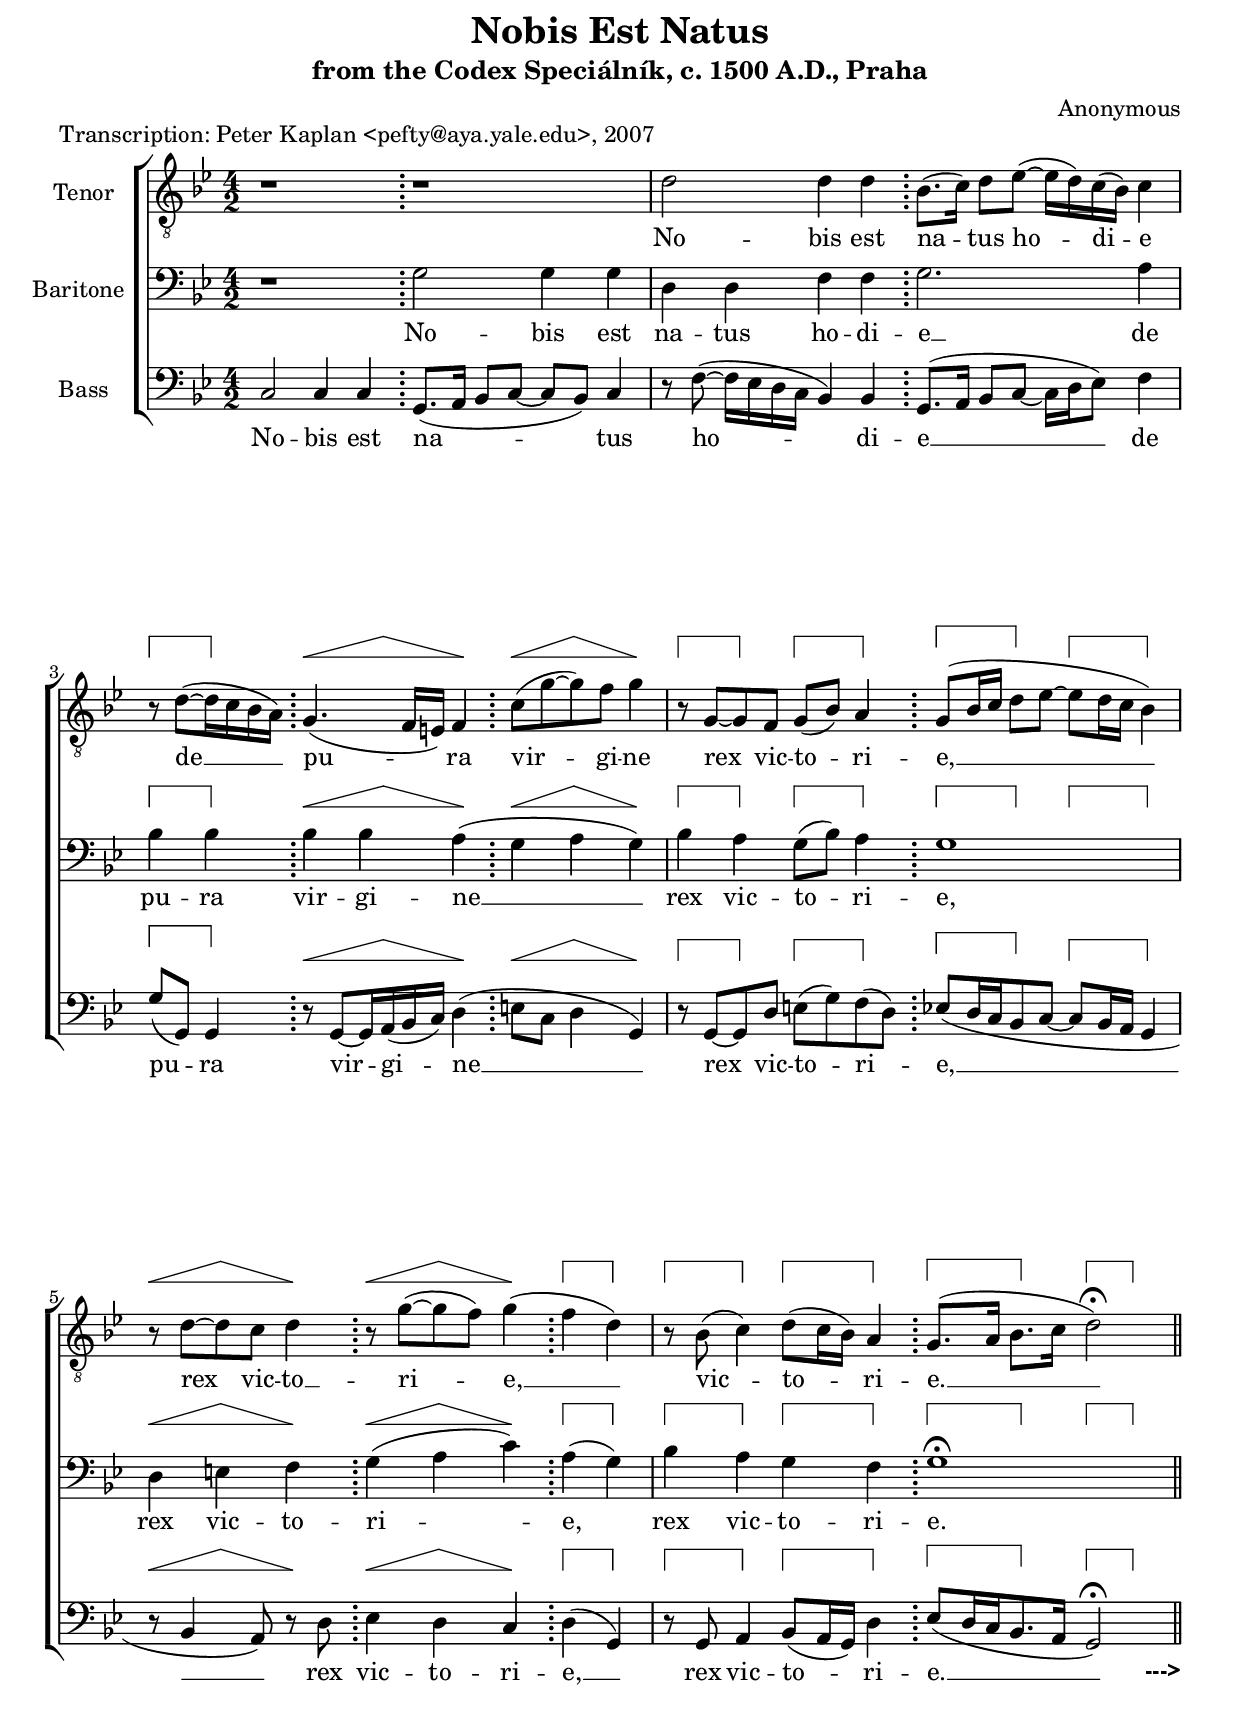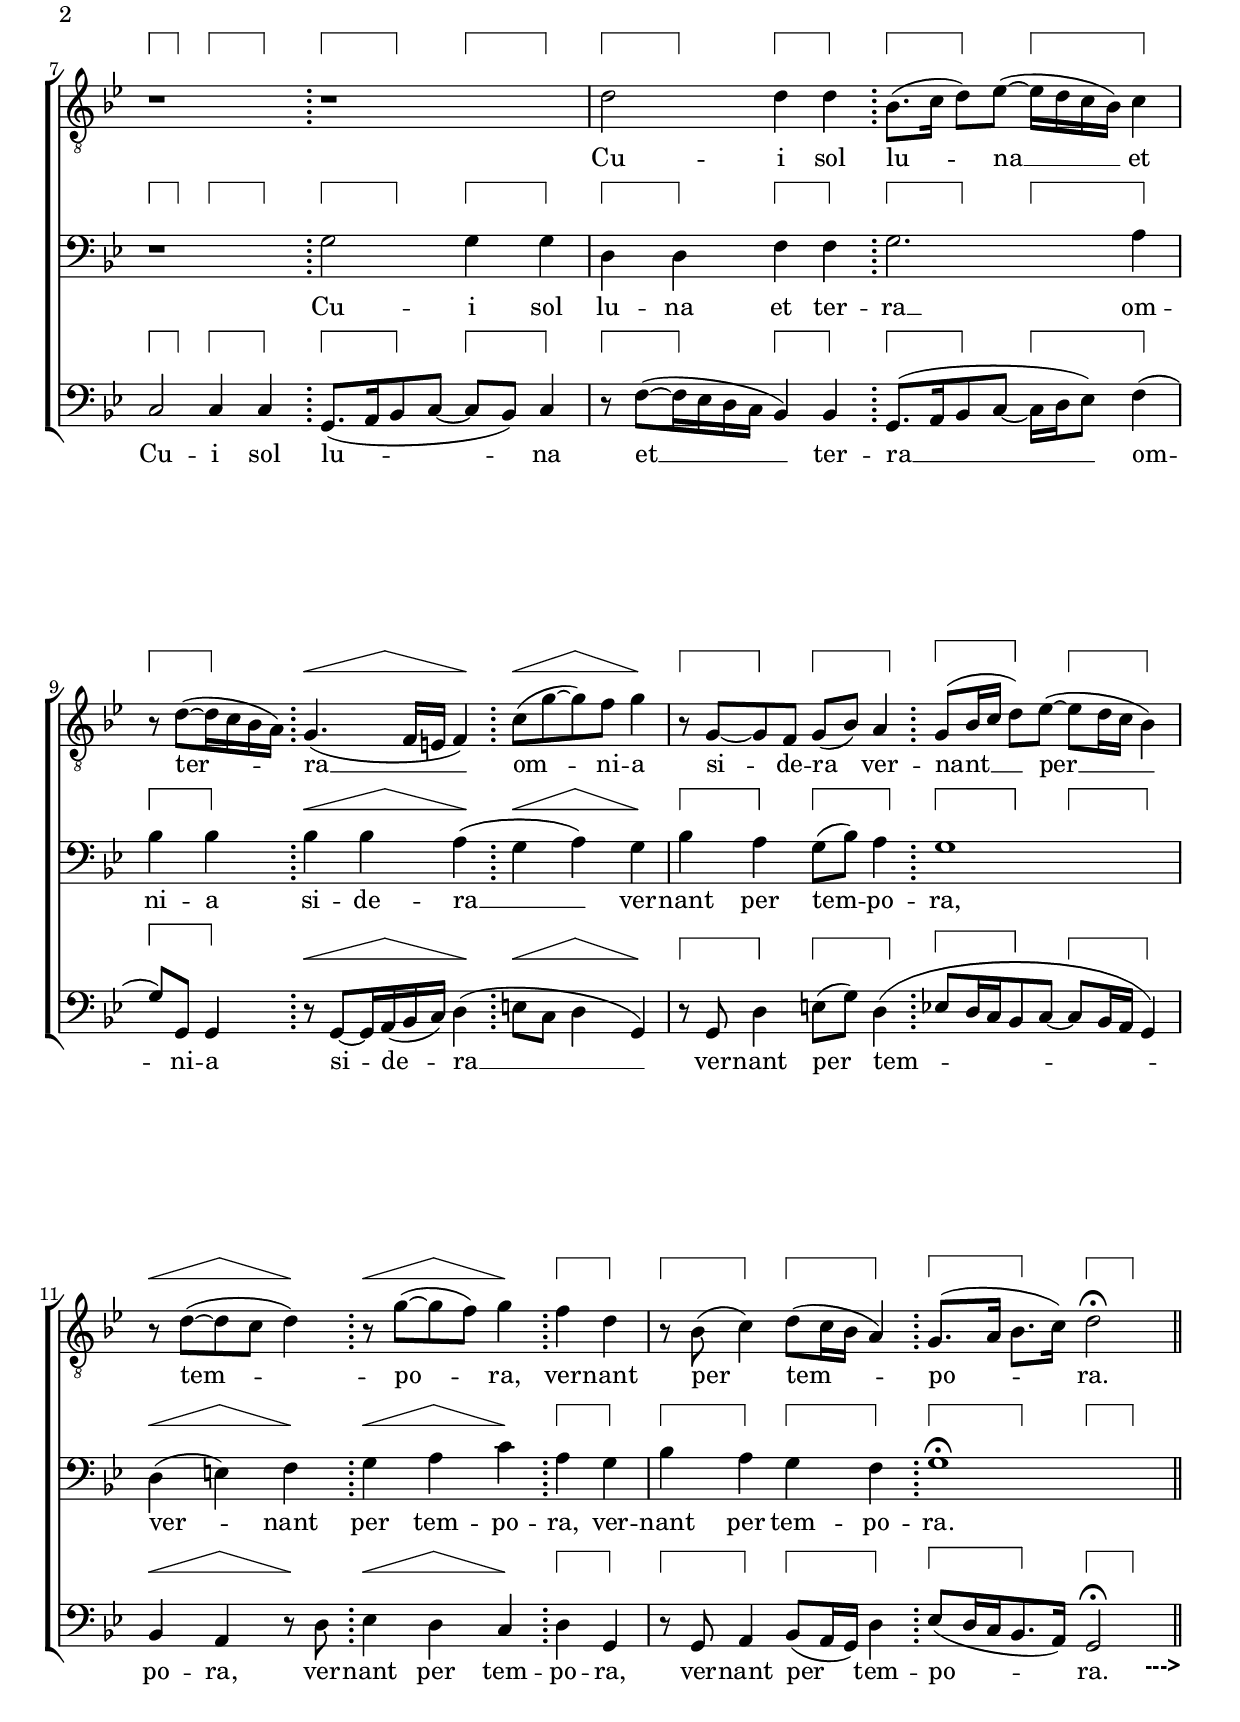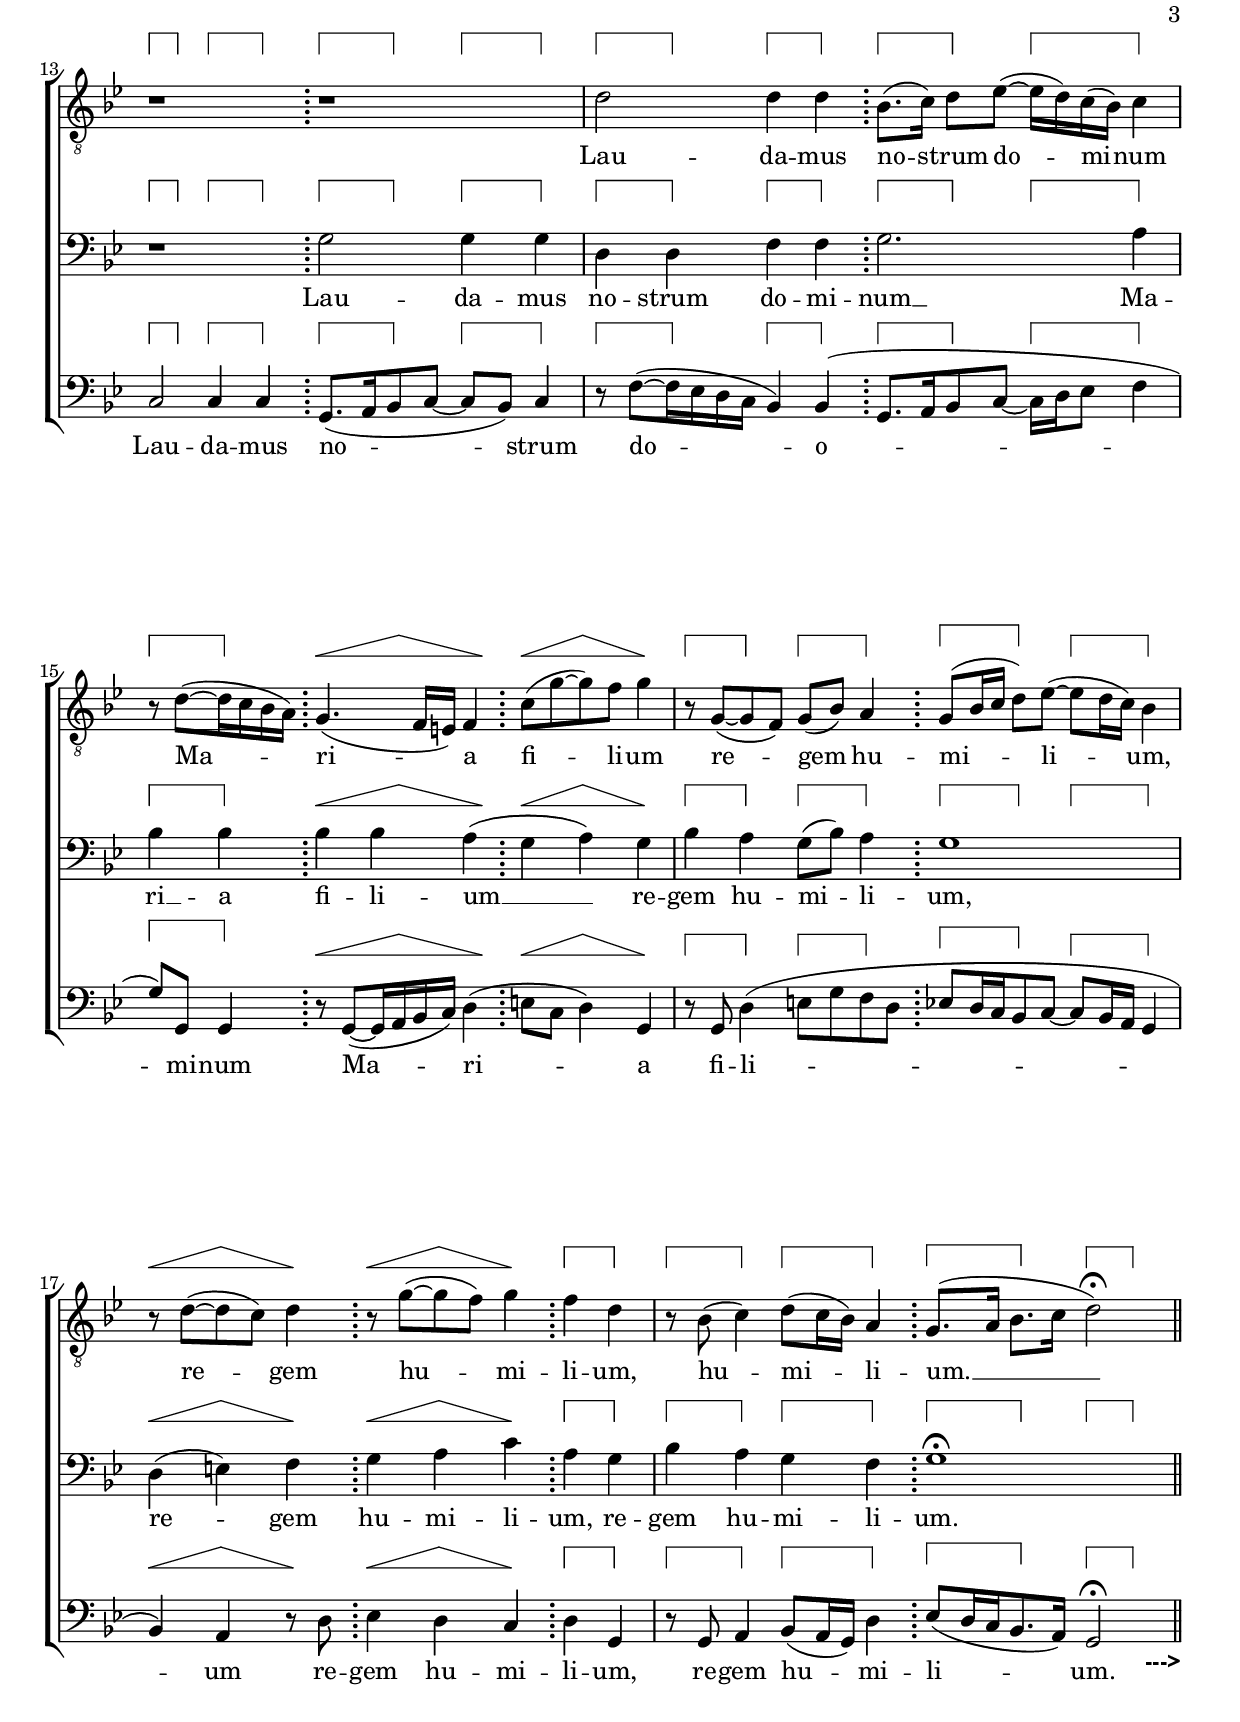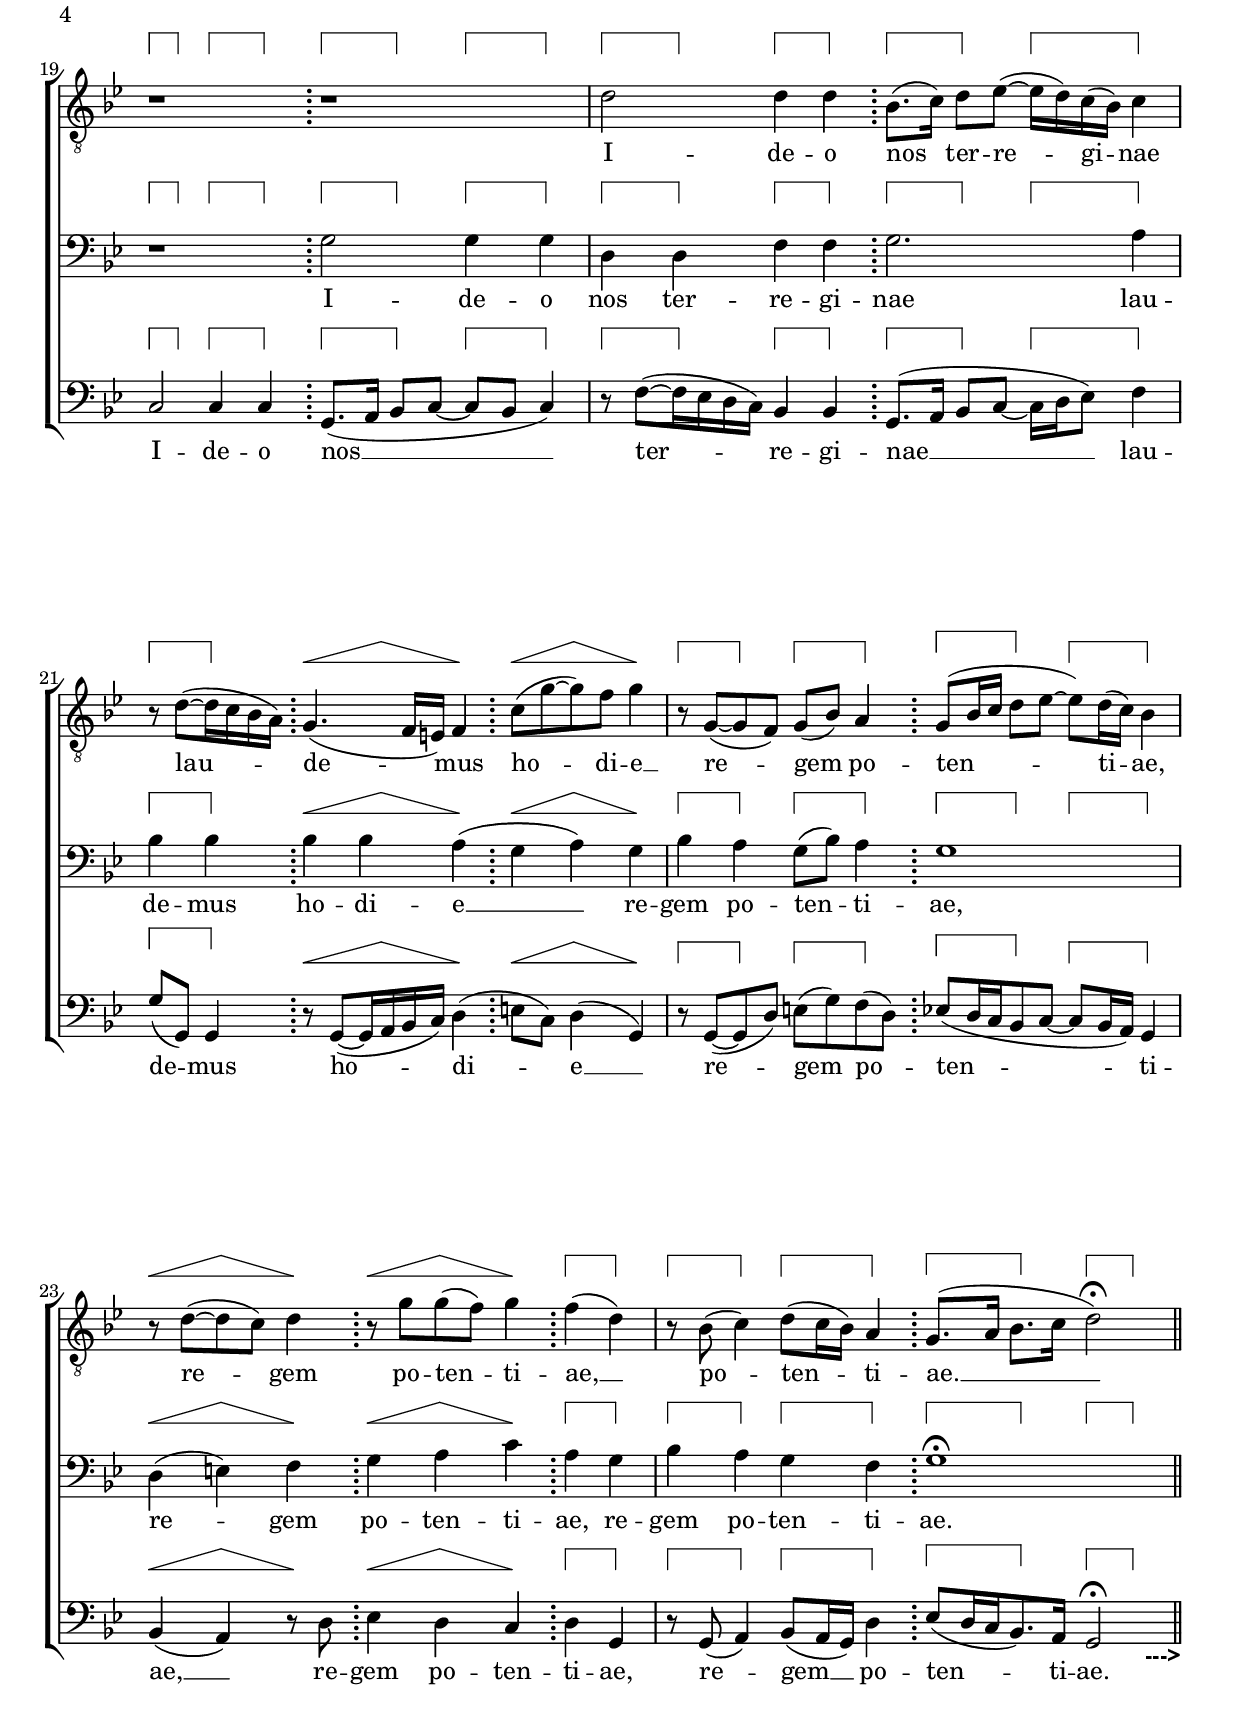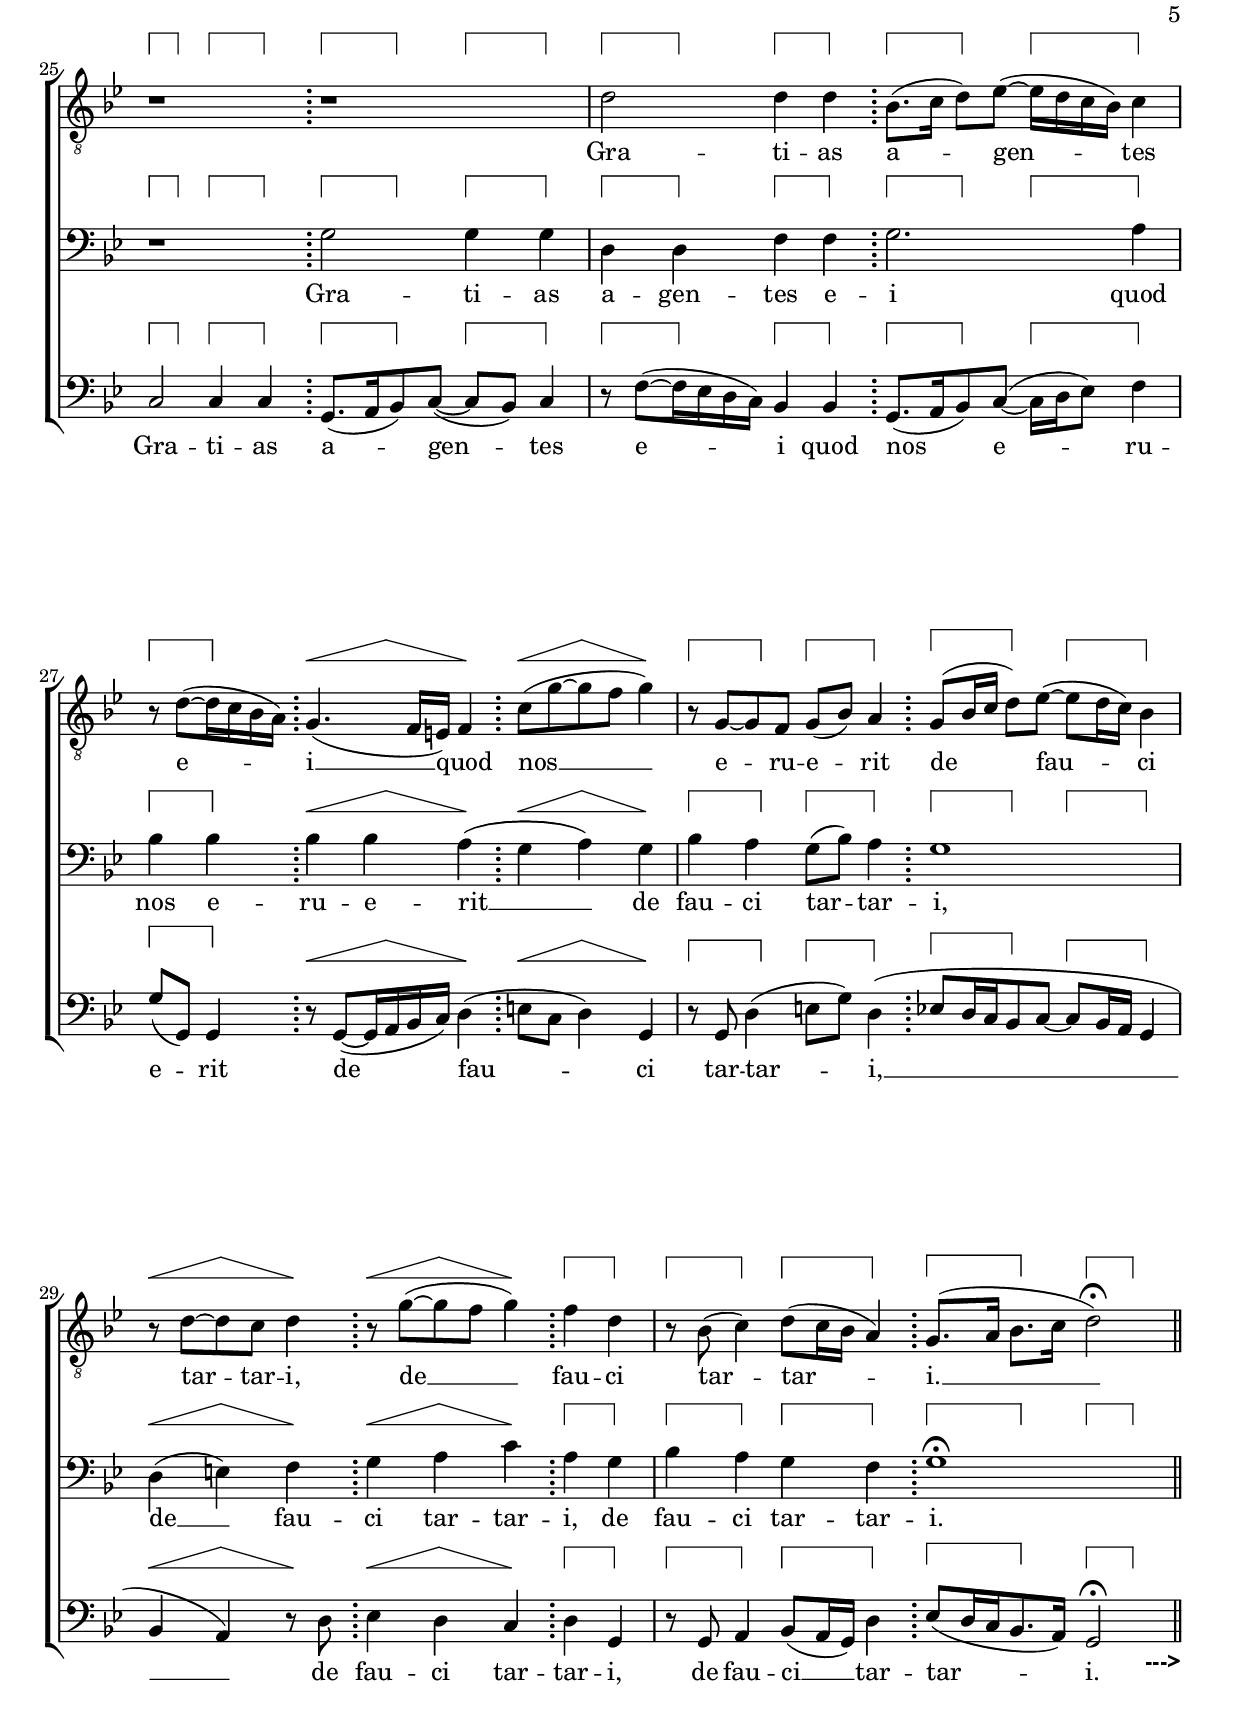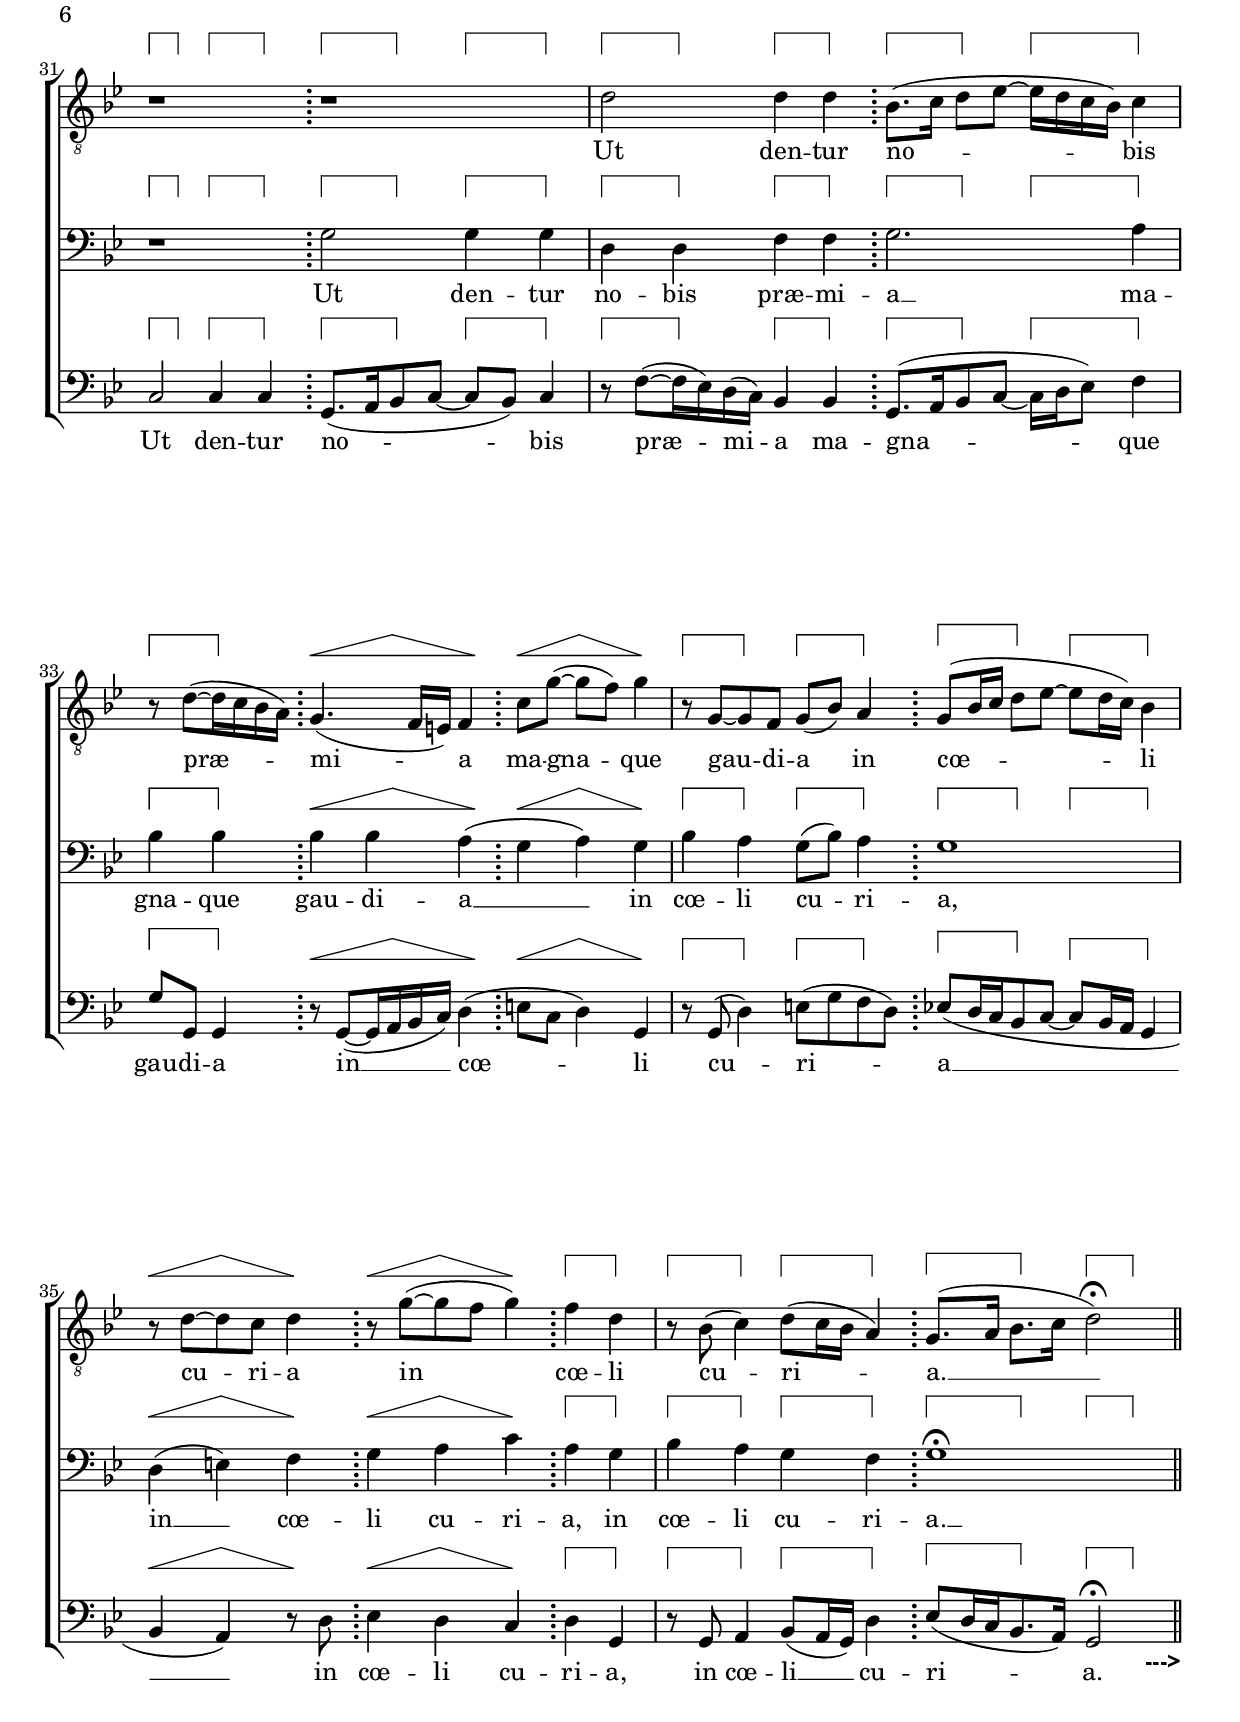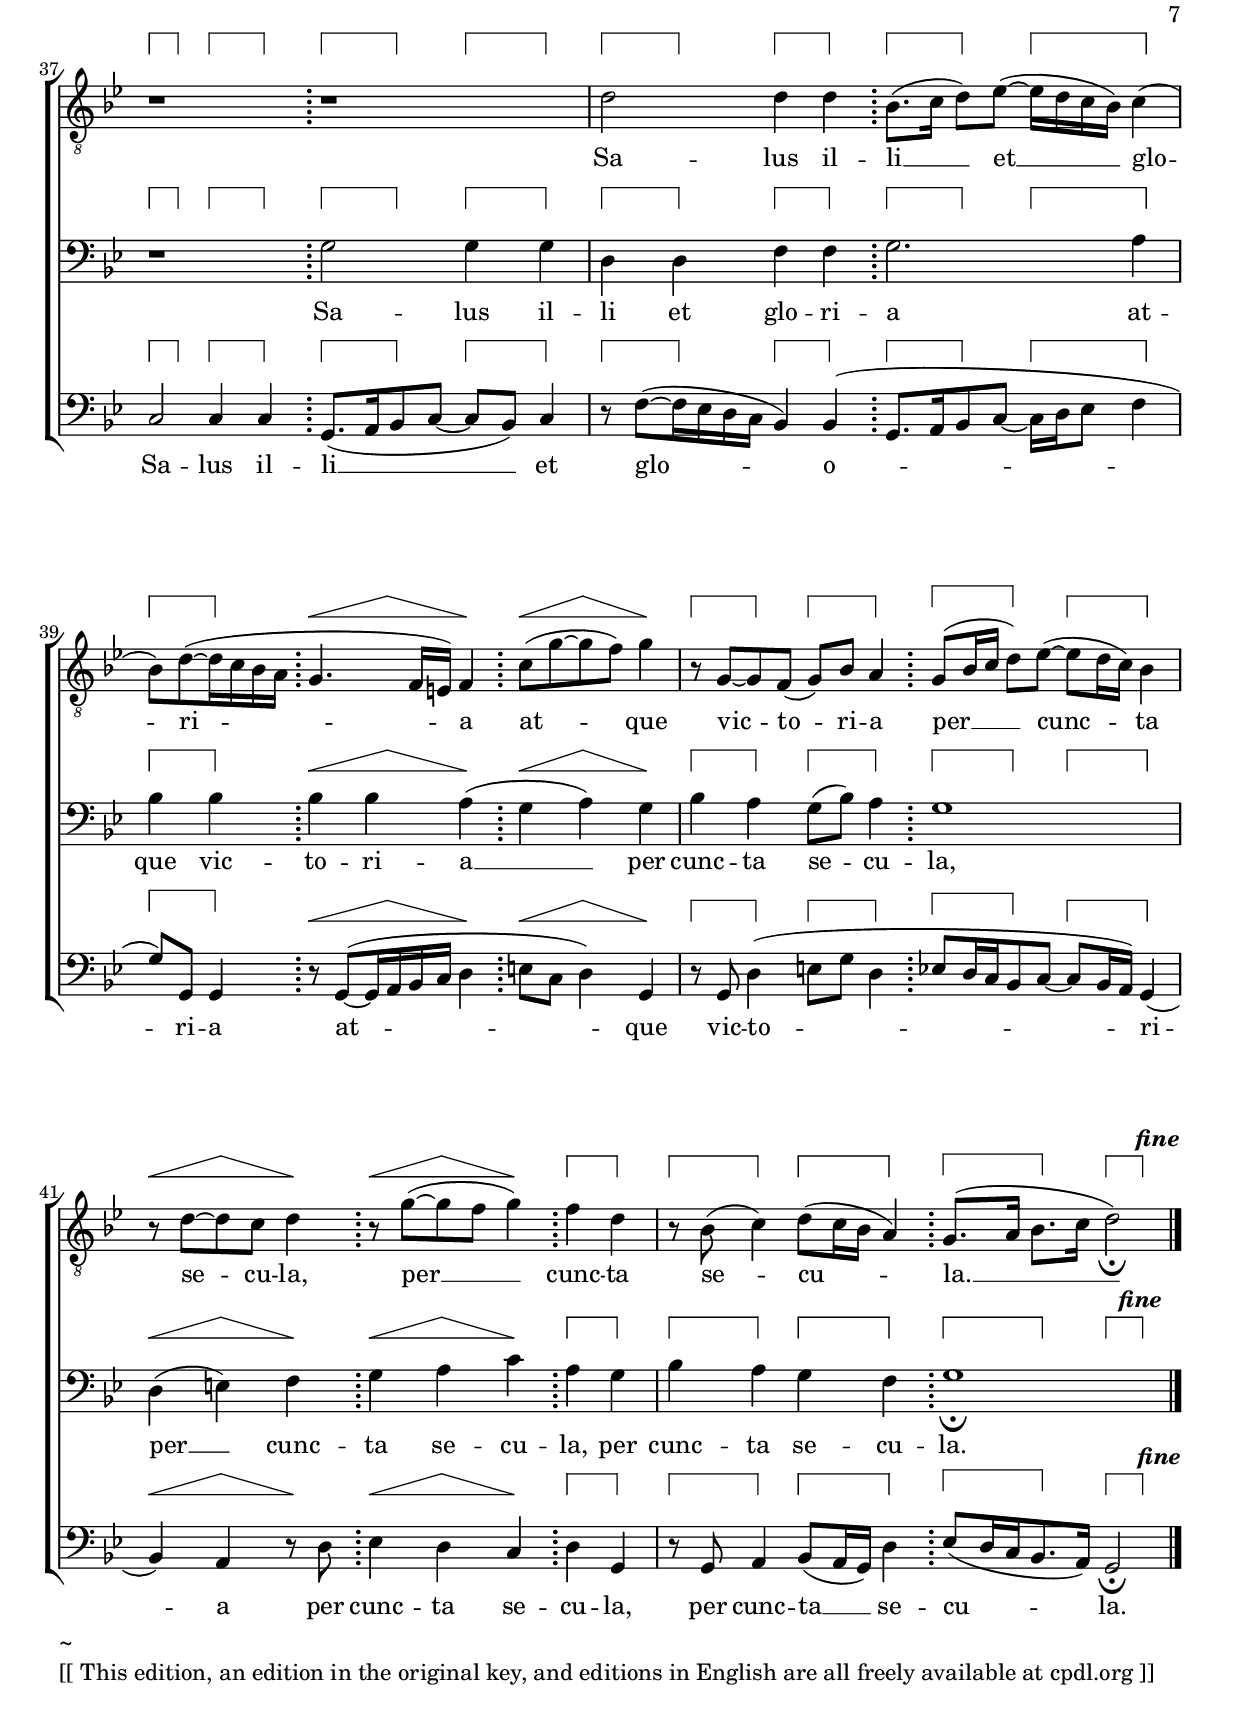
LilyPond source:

     \version "2.10.10"
\paper {
  between-system-space = 5\cm
  between-system-padding = #5
  bottom-margin = 1\cm
  top-margin = 0.1\cm
  ragged-bottom=##f
  % ragged-last-bottom=##f
  system-count = #21
  systemSeparatorMarkup = ""
}

\layout {
         % ragged-last = ##t
         \context { 
 % *** TO REMOVE MEASURE GROUPINGS, REMOVE NEXT LINE OF CODE ***
                   \Staff \consists "Measure_grouping_engraver" 
          }
}

oneHalfNoteTime = \markup {
  \override #'(baseline-skip . 0)
  \column {
    \line { \number "1" }
    \line { \smaller \smaller \note #"2" #-0.6 }
  }
}


\header {
    title = "Nobis Est Natus"
    subtitle = "from the Codex Speciálník, c. 1500 A.D., Praha"
    composer = "Anonymous"
    date = "c. 1500 A.D."
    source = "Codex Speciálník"
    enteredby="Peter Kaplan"
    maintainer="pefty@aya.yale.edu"
    piece ="Transcription: Peter Kaplan <pefty@aya.yale.edu>, 2007"
    texidoc = "Any modern transcription of Early music suffers from some necessary flaws.  But in this case additional errors may have crept in in my dictation of this piece from the Hilliard Ensemble recording (1995) thereof.  (In some places I was fully unable to precisely refer the text underlay apparent in the Hilliard Ensemble recording to the text provided in the liner notes; in these cases I have done my best to fill in the gaps sensibly and singably.)  Please forgive any errors, as I had no source against which to check my work.  If errors are found, please notify me so that I can submit a corrected version.

Translation of text (Copyright ECM Records):
To us is born this day
   from a pure virgin
   the King of victory.
To whom the sun, moon, and earth
   and all stars
   spring forth through the ages.
Let us praise our Lord,
   Mary's Son,
   the humble King.
To Him be worship and glory
   and also victory
   through all ages."

}

     \score { 


       \new Score 
\with { 
% \override NonMusicalPaperColumn #'line-break-permission = ##f 
\override NonMusicalPaperColumn #'page-break-permission = ##f 
\override SpacingSpanner 
          #'base-shortest-duration = #(ly:make-moment 1 16) 
}
        {
         <<
        \new ChoirStaff 
         <<
        \new Staff = altus <<
               {  

        \time 4/2 
      %% Custom time signature
      \override Staff.TimeSignature #'style = #'neomensural
      \override Staff.TimeSignature #'break-visibility = #all-invisible
        \clef "G_8" 
        \key g \minor 
        \transpose a d
        \new Voice = "altus" {
        \set Staff.instrumentName = "Tenor "
        \set Staff.midiInstrument = "synth voice"
       % grand measure 1
        r1
        \bar ":"
        r1
       % grand measure 2
        a'2 a'4 a'
        \bar ":"
        f'8.( g'16) a'8[ bes'8](~bes'16 a'16) g'(f') g'4
        \break
       % grand measure 3
        r8 a'8(~a'16 g'16 f' e')
        \bar ":"
        d'4.( c'16 b) c'4
        \bar ":"
        g'8( d''8~d'') c'' d''4
       % grand measure 4
        r8 d'8~d' c' d'( f') e'4
        \bar ":"
        d'8[( f'16 g'] a'8 bes'~bes' a'16 g' f'4)
        \break
       % grand measure 5
        r8 a'8~a' g' a'4
        \bar ":"
        r8 d''8([~d'' c'')] d''4(
        \bar ":"
        \stemDown
        c''4 a') 
        \stemNeutral
       % grand measure 6
        r8 f'8( g'4) a'8( g'16 f') e'4 
        \bar ":"
        d'8.[( e'16] f'8.[ g'16] a'2)
        \fermata
        \bar "||"
        \pageBreak
       % grand measure 7
        r1
        \bar ":"
        r1
       % grand measure 8
        a'2 a'4 a'
        \bar ":"
        f'8.( g'16 a'8)[ bes'8](~bes'16 a'16 g' f') g'4
        \break
       % grand measure 9
        r8 a'8(~a'16 g'16 f' e')
        \bar ":"
        d'4.( c'16 b c'4)
        \bar ":"
        g'8( d''8~d'') c'' d''4
       % grand measure 10
        r8 d'8~d' c' d'( f') e'4
        \bar ":"
        d'8[( f'16 g'] a'8) bes'(~bes' a'16 g' f'4)
        \break
       % grand measure 11
        r8 a'8(~a' g' a'4)
        \bar ":"
        r8 d''8([~d'' c'']) d''4
        \bar ":"
        \stemDown
        c''4 a' 
        \stemNeutral
       % grand measure 12
        r8 f'8( g'4) a'8( g'16 f' e'4) 
        \bar ":"
        d'8.[( e'16] f'8.[ g'16]) a'2
        \fermata
        \bar "||"
        \pageBreak
       % grand measure 13
        r1
        \bar ":"
        r1
       % grand measure 14
        a'2 a'4 a'
        \bar ":"
        f'8.( g'16) a'8[ bes'8(]~bes'16 a') g'( f') g'4
        \break
       % grand measure 15
        r8 a'8(~a'16 g'16 f' e')
        \bar ":"
        d'4.( c'16 b) c'4
        \bar ":"
        g'8( d''8~d'') c''] d''4
       % grand measure 16
        r8 d'8(~d' c') d'( f') e'4
        \bar ":"
        d'8[( f'16 g'] a'8) bes'(~bes' a'16 g') f'4
        \break
       % grand measure 17
        r8 a'8(~a' g') a'4
        \bar ":"
        r8 d''8([~d'' c'')] d''4
        \bar ":"
        \stemDown
        c''4 a' 
        \stemNeutral
       % grand measure 18
        r8 f'8( g'4) a'8( g'16 f') e'4 
        \bar ":"
        d'8.[( e'16] f'8.[ g'16] a'2)
        \fermata
        \bar "||"
        \pageBreak
       % grand measure 19
        r1
        \bar ":"
        r1
       % grand measure 20
        a'2 a'4 a'
        \bar ":"
        f'8.( g'16) a'8[ bes'8](~bes'16 a'16) g'(f') g'4
        \break
       % grand measure 21
        r8 a'8(~a'16 g'16 f' e')
        \bar ":"
        d'4.( c'16 b) c'4
        \bar ":"
        g'8( d''8~d'') c'' d''4
       % grand measure 22
        r8 d'8(~d' c') d'( f') e'4
        \bar ":"
        d'8[( f'16 g'] a'8 bes'~bes') a'16( g') f'4
        \break
       % grand measure 23
        r8 a'8(~a' g') a'4
        \bar ":"
        r8 d''8[ d''( c'')] d''4
        \bar ":"
        \stemDown
        c''4( a') 
        \stemNeutral
       % grand measure 24
        r8 f'8( g'4) a'8( g'16 f') e'4 
        \bar ":"
        d'8.[( e'16] f'8.[ g'16] a'2)
        \fermata
        \bar "||"
        \pageBreak
       % grand measure 25
        r1
        \bar ":"
        r1
       % grand measure 26
        a'2 a'4 a'
        \bar ":"
        f'8.( g'16 a'8)[ bes'8](~bes'16 a'16 g' f') g'4
        \break
       % grand measure 27
        r8 a'8(~a'16 g'16 f' e')
        \bar ":"
        d'4.( c'16 b) c'4
        \bar ":"
        g'8( d''8~d'' c'' d''4)
       % grand measure 28
        r8 d'8~d' c' d'( f') e'4
        \bar ":"
        d'8[( f'16 g'] a'8) bes'(~bes' a'16 g') f'4
        \break
       % grand measure 29
        r8 a'8~a' g' a'4
        \bar ":"
        r8 d''8([~d'' c''] d''4)
        \bar ":"
        \stemDown
        c''4 a' 
        \stemNeutral
       % grand measure 30
        r8 f'8( g'4) a'8( g'16 f' e'4) 
        \bar ":"
        d'8.[( e'16] f'8.[ g'16] a'2)
        \fermata
        \bar "||"
        \pageBreak
       % grand measure 31
        r1
        \bar ":"
        r1
       % grand measure 32
        a'2 a'4 a'
        \bar ":"
        f'8.( g'16 a'8[ bes'8]~bes'16 a' g' f') g'4
        \break
       % grand measure 33
        r8 a'8(~a'16 g'16 f' e')
        \bar ":"
        d'4.( c'16 b) c'4
        \bar ":"
        g'8 d''8(~d''[ c'']) d''4
       % grand measure 34
        r8 d'8~d' c' d'( f') e'4
        \bar ":"
        d'8[( f'16 g'] a'8 bes'~bes' a'16 g') f'4
        \break
       % grand measure 35
        r8 a'8~a' g' a'4
        \bar ":"
        r8 d''8([~d'' c''] d''4)
        \bar ":"
        \stemDown
        c''4 a' 
        \stemNeutral
       % grand measure 36
        r8 f'8( g'4) a'8( g'16 f' e'4) 
        \bar ":"
        d'8.[( e'16] f'8.[ g'16] a'2)
        \fermata
        \bar "||"
        \pageBreak
       % grand measure 37
        r1
        \bar ":"
        r1
       % grand measure 38
        a'2 a'4 a'
        \bar ":"
        f'8.( g'16 a'8)[ bes'8](~bes'16 a'16 g' f') g'4(
        \break
       % grand measure 39
        f'8) a'(~a'16 g'16 f' e'
        \bar ":"
        d'4. c'16 b) c'4
        \bar ":"
        g'8( d''8~d'' c'') d''4
       % grand measure 40
        r8 d'8~d' c'( d') f' e'4
        \bar ":"
        d'8[( f'16 g'] a'8) bes'(~bes' a'16 g') f'4
        \break
       % grand measure 41
        r8 a'8~a' g' a'4
        \bar ":"
        r8 d''8([~d'' c''] d''4)
        \bar ":"
        \stemDown
        c''4 a' 
        \stemNeutral
       % grand measure 42
        r8 f'8( g'4) a'8( g'16 f' e'4) 
        \bar ":"
        d'8.[( e'16] f'8.[ g'16] a'2^\markup{ \hspace#3 \raise #0.0 \italic \bold fine } )
        _\fermata
        \bar "||"
 }
}
\new Lyrics 
\lyricsto "altus"
{ 


        No -- bis est 
        na -- tus ho -- di -- e
        de __ 
        pu -- ra 
        vir -- gi -- ne
        rex vic -- to -- ri -- 
        e, __
        rex 
        vic -- to 
        __ -- ri -- e, __ vic --
        to -- ri -- e. __ 


        Cu -- i sol 
        lu -- na __ et 
        ter -- 
        ra __
        om -- ni -- a 
        si -- de -- ra ver -- 
        nant __ per __ 
        tem -- 
        po -- ra,
        ver -- nant 
        per tem -- 
        po -- ra.


        Lau -- da -- mus 
        no -- strum do -- mi -- num
        Ma --
        ri -- a 
        fi -- li -- um
        re -- gem hu -- mi -- 
        li -- 
        um,
        re -- gem
        hu -- mi --
        li -- um, 
        hu -- mi -- li --
        um. __

        I -- de -- o 
        nos ter -- re -- gi -- nae
        lau --
        de -- mus 
        ho -- di -- e
        __ re -- gem po -- 
        ten -- ti -- ae,
        re -- gem 
        po -- ten -- ti -- 
        ae, __
        po -- ten -- ti -- 
        ae. __ 


        Gra -- ti -- as 
        a -- gen -- tes
        e -- 
        i __ quod
        nos __
        e -- ru -- e -- rit
        de fau -- ci 
        tar -- tar -- i,
        de __ 
        fau -- ci 
        tar -- tar --
        i. __


        Ut den -- tur 
        no -- bis
        præ --
        mi -- a 
        ma -- gna -- que
        gau -- di -- a in 
        cœ -- li 
        cu -- ri -- a
        in
        cœ -- li
        cu -- ri --
        a. __

        Sa -- lus il -- 
        li __ et __ glo -- 
          ri -- 
          a 
        at -- que
        vic -- to -- ri -- a
        per __ cunc -- ta 
        se -- cu -- la,
        per __
        cunc -- ta se -- cu -- 
        la. __
} 
>>
        \new Staff = tenor <<
               {  
      %% Custom time signature
      \override Staff.TimeSignature #'style = #'neomensural
      \override Staff.TimeSignature #'break-visibility = #all-invisible
        \time 4/2 
        \clef bass 
        \key g \minor 
        \transpose a d
        \new Voice = "tenor" {
        \set Staff.instrumentName = "Baritone "
        \set Staff.midiInstrument = "synth voice"
       % grand measure 1
        r1
        \bar ":"
        d'2 d'4 d'
       % grand measure 2
        a4 a c' c'
        \bar ":"
        d'2. e'4
       % grand measure 3
        f'4 f'
        \bar ":"
        f'4 f' e'(
        \bar ":"
        d'4 e' d')
       % grand measure 4
        f'4 e' d'8( f') e'4
        \bar ":"
        d'1
       % grand measure 5
        \stemDown
        a4 b c'
        \stemNeutral
        \bar ":"
        d'4( e' g')
        \bar ":"
        e'( d') 
       % grand measure 6
        f'4 e' d' c' 
        \bar ":"
        d'1 
        \fermata
        \bar "||" 
        \pageBreak
       % grand measure 7
        r1
        \bar ":"
        d'2 d'4 d'
       % grand measure 8
        a4 a c' c'
        \bar ":"
        d'2. e'4
       % grand measure 9
        f'4 f'
        \bar ":"
        f'4 f' e'(
        \bar ":"
        d'4 e') d'
       % grand measure 10
        f'4 e' d'8( f') e'4
        \bar ":"
        d'1
       % grand measure 11
        \stemDown
        a4( b) c'
        \stemNeutral
        \bar ":"
        d'4 e' g'
        \bar ":"
        e' d' 
       % grand measure 12
        f'4 e' d' c' 
        \bar ":"
        d'1 
        \fermata
        \bar "||" 
        \pageBreak
       % grand measure 13
        r1
        \bar ":"
        d'2 d'4 d'
       % grand measure 14
        a4 a c' c'
        \bar ":"
        d'2. e'4
       % grand measure 15
        f'4 f'
        \bar ":"
        f'4 f' e'(
        \bar ":"
        d'4 e') d'
       % grand measure 16
        f'4 e' d'8( f') e'4
        \bar ":"
        d'1
       % grand measure 17
        \stemDown
        a4( b) c'
        \stemNeutral
        \bar ":"
        d'4 e' g'
        \bar ":"
        e' d' 
       % grand measure 18
        f'4 e' d' c' 
        \bar ":"
        d'1 
        \fermata
        \bar "||" 
        \pageBreak
       % grand measure 19
        r1
        \bar ":"
        d'2 d'4 d'
       % grand measure 20
        a4 a c' c'
        \bar ":"
        d'2. e'4
       % grand measure 21
        f'4 f'
        \bar ":"
        f'4 f' e'(
        \bar ":"
        d'4 e') d'
       % grand measure 22
        f'4 e' d'8( f') e'4
        \bar ":"
        d'1
       % grand measure 23
        \stemDown
        a4( b) c'
        \stemNeutral
        \bar ":"
        d'4 e' g'
        \bar ":"
        e' d' 
       % grand measure 24
        f'4 e' d' c' 
        \bar ":"
        d'1 
        \fermata
        \bar "||" 
        \pageBreak
       % grand measure 25
        r1
        \bar ":"
        d'2 d'4 d'
       % grand measure 26
        a4 a c' c'
        \bar ":"
        d'2. e'4
       % grand measure 27
        f'4 f'
        \bar ":"
        f'4 f' e'(
        \bar ":"
        d'4 e') d'
       % grand measure 28
        f'4 e' d'8( f') e'4
        \bar ":"
        d'1
       % grand measure 29
        \stemDown
        a4( b) c'
        \stemNeutral
        \bar ":"
        d'4 e' g'
        \bar ":"
        e' d' 
       % grand measure 30
        f'4 e' d' c' 
        \bar ":"
        d'1 
        \fermata
        \bar "||" 
        \pageBreak
       % grand measure 31
        r1
        \bar ":"
        d'2 d'4 d'
       % grand measure 32
        a4 a c' c'
        \bar ":"
        d'2. e'4
       % grand measure 33
        f'4 f'
        \bar ":"
        f'4 f' e'(
        \bar ":"
        d'4 e') d'
       % grand measure 34
        f'4 e' d'8( f') e'4
        \bar ":"
        d'1
       % grand measure 35
        \stemDown
        a4( b) c'
        \stemNeutral
        \bar ":"
        d'4 e' g'
        \bar ":"
        e' d' 
       % grand measure 36
        f'4 e' d' c' 
        \bar ":"
        d'1 
        \fermata
        \bar "||" 
        \pageBreak
       % grand measure 37
        r1
        \bar ":"
        d'2 d'4 d'
       % grand measure 38
        a4 a c' c'
        \bar ":"
        d'2. e'4
       % grand measure 39
        f'4 f'
        \bar ":"
        f'4 f' e'(
        \bar ":"
        d'4 e') d'
       % grand measure 40
        f'4 e' d'8( f') e'4
        \bar ":"
        d'1
       % grand measure 41
        \stemDown
        a4( b) c'
        \stemNeutral
        \bar ":"
        d'4 e' g'
        \bar ":"
        e' d' 
       % grand measure 42
        f'4 e' d' c' 
        \bar ":"
        d'1^\markup{ \hspace#17 \raise #0.2 \italic \bold fine }  
        _\fermata
        \bar "|."
}
}
\new Lyrics 
\lyricsto "tenor"
{ 

        No -- bis est 
        na -- tus ho -- di -- 
        e __ de 
        pu -- ra 
        vir -- gi -- ne
        __
        rex vic -- to -- ri -- 
        e,
        rex vic -- to --
        ri -- 
        e, rex vic --
        to -- ri -- e.

        Cu -- i sol 
        lu -- na et ter -- 
        ra __ om -- 
        ni -- a 
        si -- de -- ra
        __
        ver -- nant per tem --
        po -- ra,
        ver -- nant per 
        tem --
        po -- ra, ver -- nant 
        per tem -- po -- ra.

        Lau -- da -- mus 
        no -- strum do -- mi -- num __
        Ma -- ri 
        __ -- a 
        fi -- li -- um
        __        
        re -- gem hu -- mi -- 
        li -- um,
        re -- gem hu -- 
        mi -- 
        li -- um, re -- gem 
        hu -- mi -- li -- um.

        I -- de -- o 
        nos ter -- re -- gi -- 
        nae lau --
        de -- mus 
        ho -- di -- e
        __ re -- 
        gem po -- ten -- ti --
        ae,
        re -- gem 
        po -- ten -- ti -- 
        ae, re -- 
        gem po -- ten -- ti -- 
        ae.  

        Gra -- ti -- as 
        a -- gen -- tes e -- 
        i quod
        nos e -- 
        ru -- e -- rit
        __ de 
        fau -- ci tar -- tar --
        i,
        de __ fau -- 
        ci tar -- tar --
        i, de
        fau -- ci tar -- tar --
        i. 

        Ut den -- tur 
        no -- bis præ -- mi -- 
        a __ ma -- 
        gna -- que
        gau -- di -- a 
        __ in 
        cœ -- li cu -- ri -- 
        a,
        in __ cœ -- 
        li cu -- ri --
        a, in 
        cœ -- li cu -- ri --
        a. __

        Sa -- lus il -- 
        li et glo -- ri -- 
        a at --
        que vic -- 
        to -- ri -- a
        __       
        per  cunc -- ta se -- 
        cu -- 
        la, per __ cunc -- 
        ta 
        se --
        cu -- la, per cunc -- 
        ta se -- cu -- la.

}

>>

        \new Staff = bass <<
               {  
      %% Custom time signature
      \override Staff.TimeSignature #'style = #'neomensural
      \override Staff.TimeSignature #'break-visibility = #all-invisible
        \time 4/2 
        \clef bass 
        \key g \minor 
        \transpose a d  
        \new Voice = "bassus" {    
        \set Staff.instrumentName = "Bass "
        \set Staff.midiInstrument = "synth voice"
       % grand measure 1
       % #(set-time-signature 8 4 '(2 2 2 2))
        g2 g4 g
        \bar ":"
        d8.([ e16] f8[ g]~g[ f]) g4        
       % grand measure 2  
       % #(set-time-signature 8 4 '(2 2 2 2))      
        r8 c'8(~c'16 bes a g f4) f
        \bar ":"
        d8.([ e16] f8[ g]~g16 a bes8) c'4
        \break
       % grand measure 3
       #(set-time-signature 8 4 '(2 3 3)) 
        d'8( d) d4
        \bar ":"
        r8 d8~d16 e( f g) a4(
        \bar ":"
        b8 g a4 d)
       % grand measure 4
       #(set-time-signature 8 4 '(2 2 2 2))
        r8 d8~d a b( d') c'( a)
        \bar ":"
        bes8( a16 g f8 g~g f16 e d4
       % grand measure 5
       #(set-time-signature 8 4 '(3 3 2)) 
        r8 f4 e8) r8 a8
        \bar ":"
        bes4 a g
        \bar ":"
        a4( d)
       % grand measure 6
       #(set-time-signature 8 4 '(2 2 2 2))
        r8 d8 e4 f8( e16 d) a4
        \bar ":"
        bes8( a16 g f8. e16_\markup{ \hspace#9 \raise #0.8 \bold ---> } 
        % \once \override TextScript #'padding = #15.0    
        d2)
        \fermata 
        \bar "||"
        \pageBreak
       % grand measure 7
       % #(set-time-signature 8 4 '(2 2 2 2))
        g2 g4 g
        \bar ":"
        d8.( e16 f8 g~g f) g4        
       % grand measure 8        
        r8 c'8(~c'16 bes a g f4) f
        \bar ":"
        d8.( e16 f8 g~g16 a bes8) c'4(
        \break
       % grand measure 9
       #(set-time-signature 8 4 '(2 3 3)) 
        d'8) d d4
        \bar ":"
        r8 d8~d16 e( f g) a4(
        \bar ":"
        b8 g a4 d)
       % grand measure 10
       #(set-time-signature 8 4 '(2 2 2 2))
        r8 d8 a4 b8( d') a4(
        \bar ":"
        bes8 a16 g f8 g~g f16 e d4)
       % grand measure 11
       #(set-time-signature 8 4 '(3 3 2)) 
        f4 e r8 a8
        \bar ":"
        bes4 a g
        \bar ":"
        a4 d
       % grand measure 12
       #(set-time-signature 8 4 '(2 2 2 2))
        r8 d8 e4 f8( e16 d) a4
        \bar ":"
        bes8( a16 g f8. e16_\markup{ \hspace#9 \raise #0.8 \bold ---> }) 
        % \once \override TextScript #'padding = #15.0    
        d2
        \fermata 
        \bar "||"
        \pageBreak       
       % grand measure 13
       % #(set-time-signature 8 4 '(2 2 2 2))
        g2 g4 g
        \bar ":"
        d8.( e16 f8 g~g f) g4        
       % grand measure 14        
        r8 c'8((~c'16 bes a g f4) f(
        \bar ":"
        d8. e16 f8 g~g16 a bes8 c'4
        \break
       % grand measure 15
       #(set-time-signature 8 4 '(2 3 3)) 
        d'8)) d d4
        \bar ":"
        r8 d8(~d16 e f g) a4(
        \bar ":"
        b8 g a4) d
       % grand measure 16
       #(set-time-signature 8 4 '(2 2 2 2))
        r8 d8 a4 (b8 d' c' a
        \bar ":"
        bes8 a16 g f8 g~g f16 e d4
       % grand measure 17
       #(set-time-signature 8 4 '(3 3 2)) 
        f4) e r8 a8
        \bar ":"
        bes4 a g
        \bar ":"
        a4 d
       % grand measure 18
       #(set-time-signature 8 4 '(2 2 2 2))
        r8 d8 e4 f8( e16 d) a4
        \bar ":"
        bes8( a16 g f8. e16_\markup{ \hspace#9 \raise #0.8 \bold ---> }) 
        % \once \override TextScript #'padding = #15.0    
        d2
        \fermata 
        \bar "||"
        \pageBreak 
       % grand measure 19 
       % #(set-time-signature 8 4 '(2 2 2 2))
        g2 g4 g
        \bar ":"
        d8.([ e16] f8[ g]~g[ f] g4)        
       % grand measure 20  
       % #(set-time-signature 8 4 '(2 2 2 2))      
        r8 c'8(~c'16 bes a g) f4 f
        \bar ":"
        d8.([ e16] f8[ g]~g16 a bes8) c'4
        \break
       % grand measure 21
       #(set-time-signature 8 4 '(2 3 3)) 
        d'8( d) d4
        \bar ":"
        r8 d8(~d16 e f g) a4(
        \bar ":"
        b8 g) a4( d)
       % grand measure 22
       #(set-time-signature 8 4 '(2 2 2 2))
        r8 d8(~d a) b( d') c'( a)
        \bar ":"
        bes8( a16 g f8 g~g f16 e) d4
       % grand measure 23
       #(set-time-signature 8 4 '(3 3 2)) 
        f4( e) r8 a8
        \bar ":"
        bes4 a g
        \bar ":"
        a4 d
       % grand measure 24
       #(set-time-signature 8 4 '(2 2 2 2))
        r8 d8( e4) f8( e16 d) a4
        \bar ":"
        bes8( a16 g f8.) e16_\markup{ \hspace#9 \raise #0.8 \bold ---> } 
        % \once \override TextScript #'padding = #15.0    
        d2
        \fermata 
        \bar "||"
        \pageBreak
       % grand measure 25
       % #(set-time-signature 8 4 '(2 2 2 2))
        g2 g4 g
        \bar ":"
        d8.( e16 f8) g(~g f) g4        
       % grand measure 26        
        r8 c'8(~c'16 bes a g) f4 f
        \bar ":"
        d8.( e16 f8) g(~g16 a bes8) c'4
        \break
       % grand measure 27
       #(set-time-signature 8 4 '(2 3 3)) 
        d'8( d) d4
        \bar ":"
        r8 d8(~d16 e f g) a4(
        \bar ":"
        b8 g a4) d
       % grand measure 28
       #(set-time-signature 8 4 '(2 2 2 2))
        r8 d8 a4( b8 d') a4(
        \bar ":"
        bes8 a16 g f8 g~g f16 e d4
        \break
       % grand measure 29
       #(set-time-signature 8 4 '(3 3 2)) 
        f4 e) r8 a8
        \bar ":"
        bes4 a g
        \bar ":"
        a4 d
       % grand measure 30
       #(set-time-signature 8 4 '(2 2 2 2))
        r8 d8 e4 f8( e16 d) a4
        \bar ":"
        bes8( a16 g f8. e16_\markup{ \hspace#9 \raise #0.8 \bold ---> }) 
        % \once \override TextScript #'padding = #15.0    
        d2
        \fermata 
        \bar "||"
        \pageBreak       
       % grand measure 31
       % #(set-time-signature 8 4 '(2 2 2 2))
        g2 g4 g
        \bar ":"
        d8.( e16 f8 g~g f) g4        
       % grand measure 32        
        r8 c'8(~c'16 bes) a( g) f4 f
        \bar ":"
        d8.( e16 f8 g~g16 a bes8) c'4
        \break
       % grand measure 33
       #(set-time-signature 8 4 '(2 3 3)) 
        d'8 d d4
        \bar ":"
        r8 d8(~d16 e f g) a4(
        \bar ":"
        b8 g a4) d
       % grand measure 34
       #(set-time-signature 8 4 '(2 2 2 2))
        r8 d8( a4) b8( d' c' a)
        \bar ":"
        bes8( a16 g f8 g~g f16 e d4
       % grand measure 35
       #(set-time-signature 8 4 '(3 3 2)) 
        f4 e) r8 a8
        \bar ":"
        bes4 a g
        \bar ":"
        a4 d
       % grand measure 36
       #(set-time-signature 8 4 '(2 2 2 2))
        r8 d8 e4 f8( e16 d) a4
        \bar ":"
        bes8( a16 g f8. e16_\markup{ \hspace#9 \raise #0.8 \bold ---> }) 
        % \once \override TextScript #'padding = #15.0    
        d2
        \fermata 
        \bar "||"
        \pageBreak       
       % grand measure 37
       % #(set-time-signature 8 4 '(2 2 2 2))
        g2 g4 g
        \bar ":"
        d8.( e16 f8 g~g f) g4        
       % grand measure 38        
        r8 c'8((~c'16 bes a g f4) f(
        \bar ":"
        d8. e16 f8 g~g16 a bes8 c'4
        \break
       % grand measure 39
       #(set-time-signature 8 4 '(2 3 3)) 
        d'8)) d d4
        \bar ":"
        r8 d8(~d16 e f g a4
        \bar ":"
        b8 g a4) d
       % grand measure 40
       #(set-time-signature 8 4 '(2 2 2 2))
        r8 d8 a4( b8 d' a4
        \bar ":"
        bes8 a16 g f8 g~g f16 e) d4(
       % grand measure 41
       #(set-time-signature 8 4 '(3 3 2)) 
        f4) e r8 a8
        \bar ":"
        bes4 a g
        \bar ":"
        a4 d
       % grand measure 42
       #(set-time-signature 8 4 '(2 2 2 2))
        r8 d8 e4 f8( e16 d) a4
        \bar ":"
        bes8( a16 g f8. e16^\markup{ \hspace#6 \raise #0 \bold \italic fine })  
        \stemUp
        d2
        _\fermata 
        \bar "|."
 }
}
\new Lyrics 
\lyricsto "bassus"
 { 
        No -- bis est 
        na -- tus 
        ho -- di -- 
        e __ de 
        pu -- ra 
        vir -- gi -- ne
        __
        rex vic -- to -- ri -- 
        e,
        __ rex 
        vic -- to -- ri -- 
        e, __ rex vic --
        to -- ri -- e.
        __
        Cu -- i sol 
        lu -- na 
        et __ ter -- 
        ra __ om -- 
        ni -- a 
        si -- de -- ra
        __
        ver -- nant per tem --
         
        po -- ra, ver --
        nant per tem --
        po -- ra, 
        ver -- nant per tem -- 
        po -- ra.

        Lau -- da -- mus 
        no -- strum 
        do -- 
        o --
        mi -- num 
        Ma -- ri --  
        a 
        fi -- li -- um re -- 

        gem hu -- 
        mi -- li -- um,
        re --
        gem hu -- mi -- 
        li -- um.
        I -- de -- o 
        nos __
        ter -- re -- gi -- 
        nae __ lau --
        de -- mus 
        ho -- di -- 
          e __
          re -- gem po -- 
        ten -- ti --
        ae, __ re -- 
        gem po -- ten -- 
        ti -- ae,
        re -- gem __ po -- 
        ten -- ti -- ae. 
        Gra -- ti -- as 
        a -- gen -- tes
        e -- i quod
        nos e -- ru --
        e -- rit
          de fau --
          ci 
          tar -- tar -- 
        i,
         __ de
        fau -- ci tar -- 
        tar -- i, 
          de fau -- ci __ tar -- 
        tar -- i.
        Ut den -- tur 
        no -- bis
        præ -- mi -- a ma --
        gna -- que
        gau -- di -- a 
        in __ cœ -- 
          li 
        cu -- ri -- 
        a
        __ in
        cœ -- li cu -- 
        ri -- a,
        in
        cœ -- li __ cu -- 
        ri -- a.
        Sa -- lus il -- 
        li __ et 
        glo -- o -- 

        ri -- a 
        at -- 
        que 
        vic -- to -- 
        ri -- 
        a per 
        cunc -- ta se -- 
        cu -- la,
        per cunc -- ta __ se --
        cu -- la.
}

  >>
 >>
>>

       } 
     }
\markup{\column{\line{ ~ } \line{[[ This edition, an edition in the original key, and editions in English are all freely available at cpdl.org ]]}} 
} 
